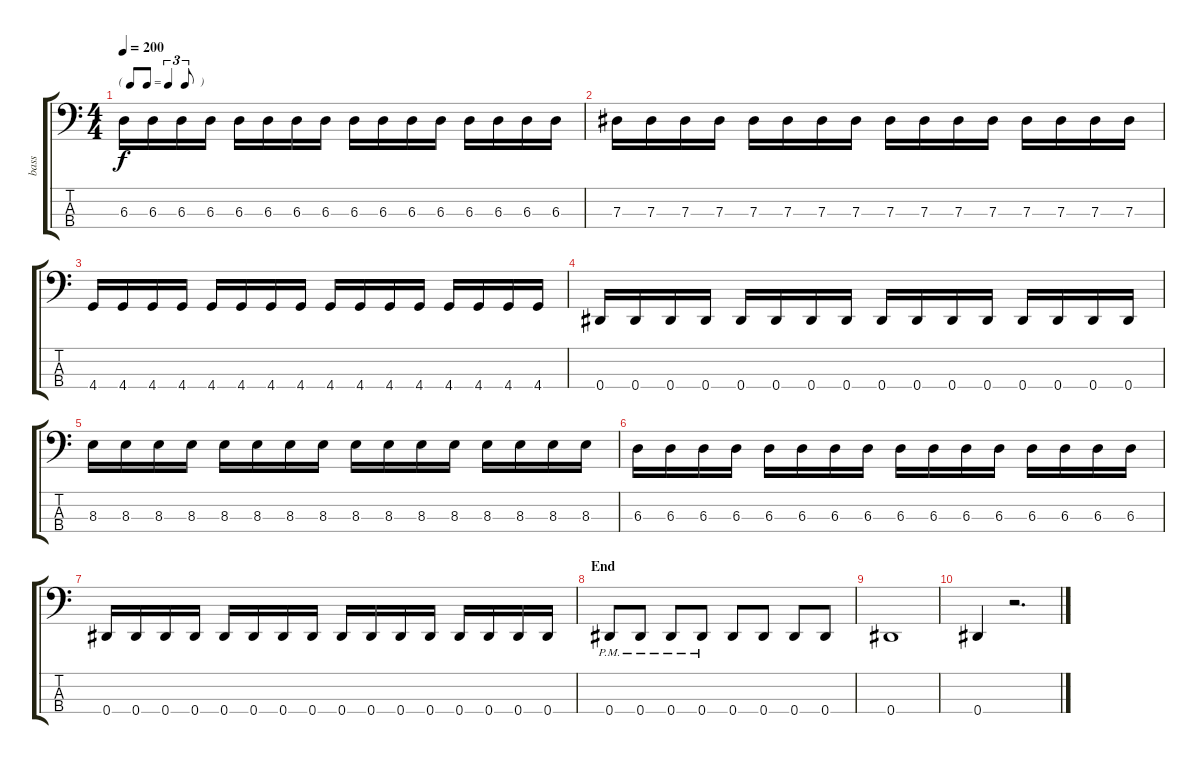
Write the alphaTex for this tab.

\track ("bass" "bass") {instrument slapbass1}
\staff {score tabs}
\tuning (Gb2 Db2 Ab1 Eb1) {hide}
\ts (4 4)
\tf triplet8th
\tempo 200
\clef f4
\ks c
6.3.16{dy f} 6.3.16 6.3.16 6.3.16 6.3.16 6.3.16 6.3.16 6.3.16 6.3.16 6.3.16 6.3.16 6.3.16 6.3.16 6.3.16 6.3.16 6.3.16 |
7.3.16 7.3.16 7.3.16 7.3.16 7.3.16 7.3.16 7.3.16 7.3.16 7.3.16 7.3.16 7.3.16 7.3.16 7.3.16 7.3.16 7.3.16 7.3.16 |
4.4.16 4.4.16 4.4.16 4.4.16 4.4.16 4.4.16 4.4.16 4.4.16 4.4.16 4.4.16 4.4.16 4.4.16 4.4.16 4.4.16 4.4.16 4.4.16 |
0.4.16 0.4.16 0.4.16 0.4.16 0.4.16 0.4.16 0.4.16 0.4.16 0.4.16 0.4.16 0.4.16 0.4.16 0.4.16 0.4.16 0.4.16 0.4.16 |
8.3.16 8.3.16 8.3.16 8.3.16 8.3.16 8.3.16 8.3.16 8.3.16 8.3.16 8.3.16 8.3.16 8.3.16 8.3.16 8.3.16 8.3.16 8.3.16 |
6.3.16 6.3.16 6.3.16 6.3.16 6.3.16 6.3.16 6.3.16 6.3.16 6.3.16 6.3.16 6.3.16 6.3.16 6.3.16 6.3.16 6.3.16 6.3.16 |
0.4.16 0.4.16 0.4.16 0.4.16 0.4.16 0.4.16 0.4.16 0.4.16 0.4.16 0.4.16 0.4.16 0.4.16 0.4.16 0.4.16 0.4.16 0.4.16 |
\section ("" "End")
0.4{pm}.8 0.4{pm}.8 0.4{pm}.8 0.4{pm}.8 0.4.8 0.4.8 0.4.8 0.4.8 |
0.4.1 |
0.4.4 r.2{d}
